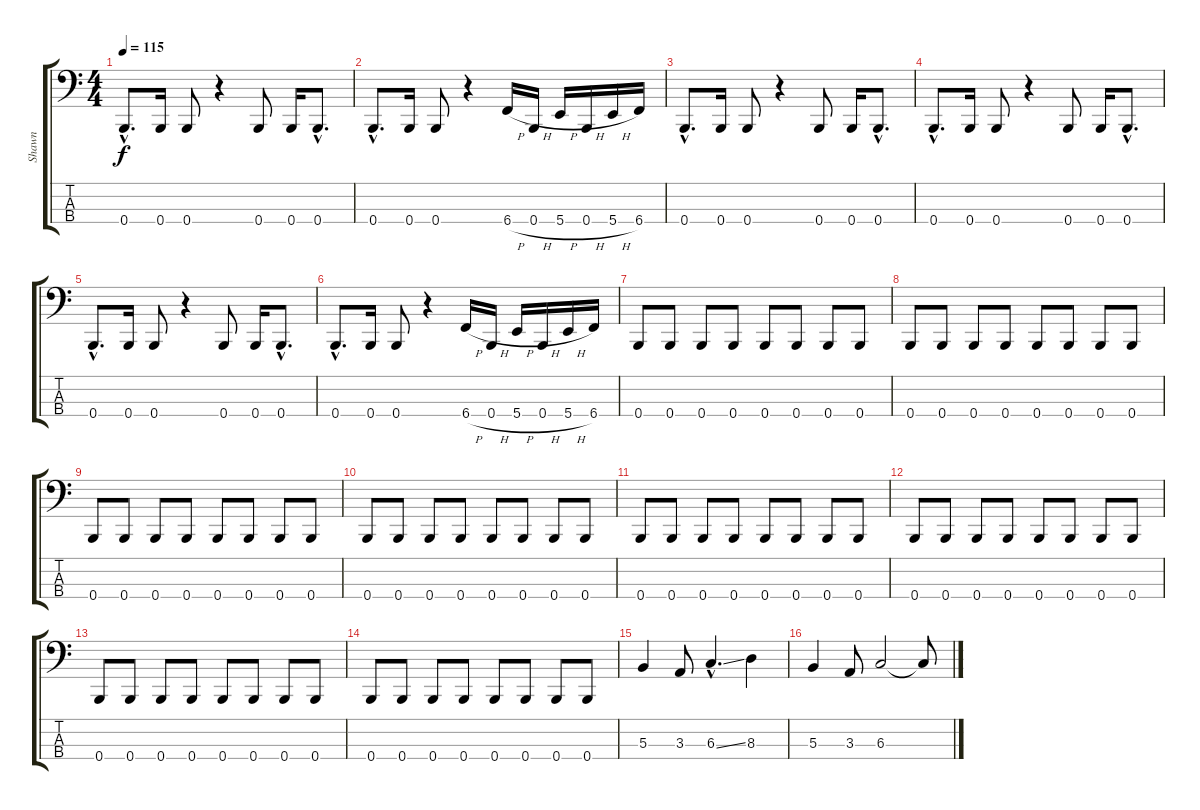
\track ("Shawn" "Shawn") {instrument electricbassfinger}
\staff {score tabs}
\tuning (E2 B1 Gb1 B0) {hide}
\ts (4 4)
\tempo 115
\clef f4
\ks c
0.4{hac}.8{d dy f} 0.4.16 0.4.8 r.4 0.4.8 0.4.16 0.4{hac}.8{d} |
0.4{hac}.8{d} 0.4.16 0.4.8 r.4 6.4{h}.16 0.4{h}.16 5.4{h}.16 0.4{h}.16 5.4{h}.16 6.4.16 |
0.4{hac}.8{d} 0.4.16 0.4.8 r.4 0.4.8 0.4.16 0.4{hac}.8{d} |
0.4{hac}.8{d} 0.4.16 0.4.8 r.4 0.4.8 0.4.16 0.4{hac}.8{d} |
0.4{hac}.8{d} 0.4.16 0.4.8 r.4 0.4.8 0.4.16 0.4{hac}.8{d} |
0.4{hac}.8{d} 0.4.16 0.4.8 r.4 6.4{h}.16 0.4{h}.16 5.4{h}.16 0.4{h}.16 5.4{h}.16 6.4.16 |
0.4.8 0.4.8 0.4.8 0.4.8 0.4.8 0.4.8 0.4.8 0.4.8 |
0.4.8 0.4.8 0.4.8 0.4.8 0.4.8 0.4.8 0.4.8 0.4.8 |
0.4.8 0.4.8 0.4.8 0.4.8 0.4.8 0.4.8 0.4.8 0.4.8 |
0.4.8 0.4.8 0.4.8 0.4.8 0.4.8 0.4.8 0.4.8 0.4.8 |
0.4.8 0.4.8 0.4.8 0.4.8 0.4.8 0.4.8 0.4.8 0.4.8 |
0.4.8 0.4.8 0.4.8 0.4.8 0.4.8 0.4.8 0.4.8 0.4.8 |
0.4.8 0.4.8 0.4.8 0.4.8 0.4.8 0.4.8 0.4.8 0.4.8 |
0.4.8 0.4.8 0.4.8 0.4.8 0.4.8 0.4.8 0.4.8 0.4.8 |
5.3.4 3.3.8 6.3{ss hac}.4{d} 8.3.4 |
5.3.4 3.3.8 6.3.2 6.3{t}.8
